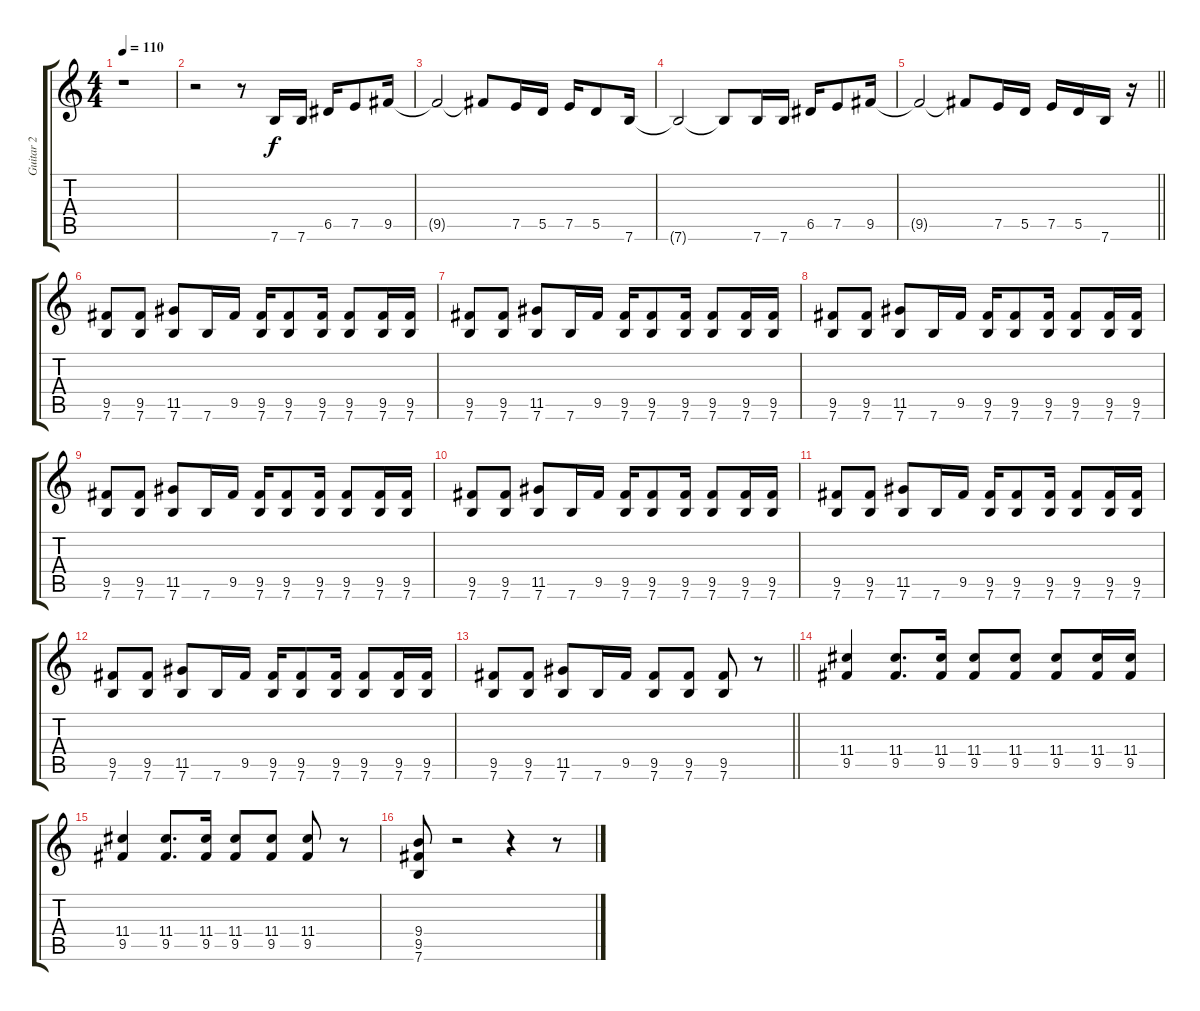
\track ("Guitar 2" "Guitar 2") {instrument overdrivenguitar}
\staff {score tabs}
\tuning (E4 B3 G3 D3 A2 E2) {hide}
\ts (4 4)
\tempo 110
\clef g2
\ks c
r.1{dy f instrument overdrivenguitar} |
r.2 r.8 7.6.16 7.6.16 6.5.16 7.5.8 9.5.16 |
9.5{t}.2 9.5{t}.8 7.5.16 5.5.16 7.5.16 5.5.8 7.6.16 |
7.6{t}.2 7.6{t}.8 7.6.16 7.6.16 6.5.16 7.5.8 9.5.16 |
\barLineRight lightlight
9.5{t}.2 9.5{t}.8 7.5.16 5.5.16 7.5.16 5.5.16 7.6.16 r.16 |
(9.5 7.6).8 (9.5 7.6).8 (11.5 7.6).8 7.6.16 9.5.16 (9.5 7.6).16 (9.5 7.6).8 (9.5 7.6).16 (9.5 7.6).8 (9.5 7.6).16 (9.5 7.6).16 |
(9.5 7.6).8 (9.5 7.6).8 (11.5 7.6).8 7.6.16 9.5.16 (9.5 7.6).16 (9.5 7.6).8 (9.5 7.6).16 (9.5 7.6).8 (9.5 7.6).16 (9.5 7.6).16 |
(9.5 7.6).8 (9.5 7.6).8 (11.5 7.6).8 7.6.16 9.5.16 (9.5 7.6).16 (9.5 7.6).8 (9.5 7.6).16 (9.5 7.6).8 (9.5 7.6).16 (9.5 7.6).16 |
(9.5 7.6).8 (9.5 7.6).8 (11.5 7.6).8 7.6.16 9.5.16 (9.5 7.6).16 (9.5 7.6).8 (9.5 7.6).16 (9.5 7.6).8 (9.5 7.6).16 (9.5 7.6).16 |
(9.5 7.6).8 (9.5 7.6).8 (11.5 7.6).8 7.6.16 9.5.16 (9.5 7.6).16 (9.5 7.6).8 (9.5 7.6).16 (9.5 7.6).8 (9.5 7.6).16 (9.5 7.6).16 |
(9.5 7.6).8 (9.5 7.6).8 (11.5 7.6).8 7.6.16 9.5.16 (9.5 7.6).16 (9.5 7.6).8 (9.5 7.6).16 (9.5 7.6).8 (9.5 7.6).16 (9.5 7.6).16 |
(9.5 7.6).8 (9.5 7.6).8 (11.5 7.6).8 7.6.16 9.5.16 (9.5 7.6).16 (9.5 7.6).8 (9.5 7.6).16 (9.5 7.6).8 (9.5 7.6).16 (9.5 7.6).16 |
\barLineRight lightlight
(9.5 7.6).8 (9.5 7.6).8 (11.5 7.6).8 7.6.16 9.5.16 (9.5 7.6).8 (9.5 7.6).8 (9.5 7.6).8 r.8 |
(11.4 9.5).4 (11.4 9.5).8{d} (11.4 9.5).16 (11.4 9.5).8 (11.4 9.5).8 (11.4 9.5).8 (11.4 9.5).16 (11.4 9.5).16 |
(11.4 9.5).4 (11.4 9.5).8{d} (11.4 9.5).16 (11.4 9.5).8 (11.4 9.5).8 (11.4 9.5).8 r.8 |
(9.4 9.5 7.6).8 r.2 r.4 r.8
